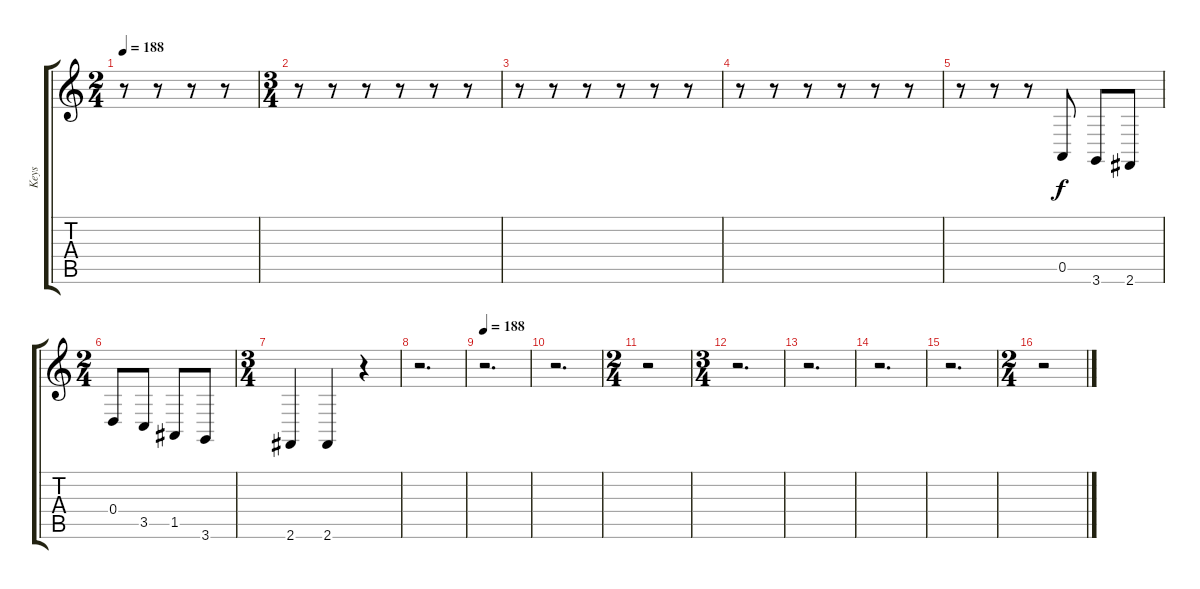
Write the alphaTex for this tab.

\track ("Keys" "Keys") {instrument fx8scifi}
\staff {score tabs}
\tuning (E4 B3 G3 D3 A2 E2) {hide}
\ts (2 4)
\tempo 188
\clef g2
\ks c
r.8{dy f} r.8 r.8 r.8 |
\ts (3 4)
r.8 r.8 r.8 r.8 r.8 r.8 |
r.8 r.8 r.8 r.8 r.8 r.8 |
r.8 r.8 r.8 r.8 r.8 r.8 |
r.8 r.8 r.8 0.5.8 3.6.8 2.6.8 |
\ts (2 4)
0.4.8 3.5.8 1.5.8 3.6.8 |
\ts (3 4)
2.6.4 2.6.4 r.4 |
r.2{d} |
\tempo 188
r.2{d} |
r.2{d} |
\ts (2 4)
r.2 |
\ts (3 4)
r.2{d} |
r.2{d} |
r.2{d} |
r.2{d} |
\ts (2 4)
r.2
